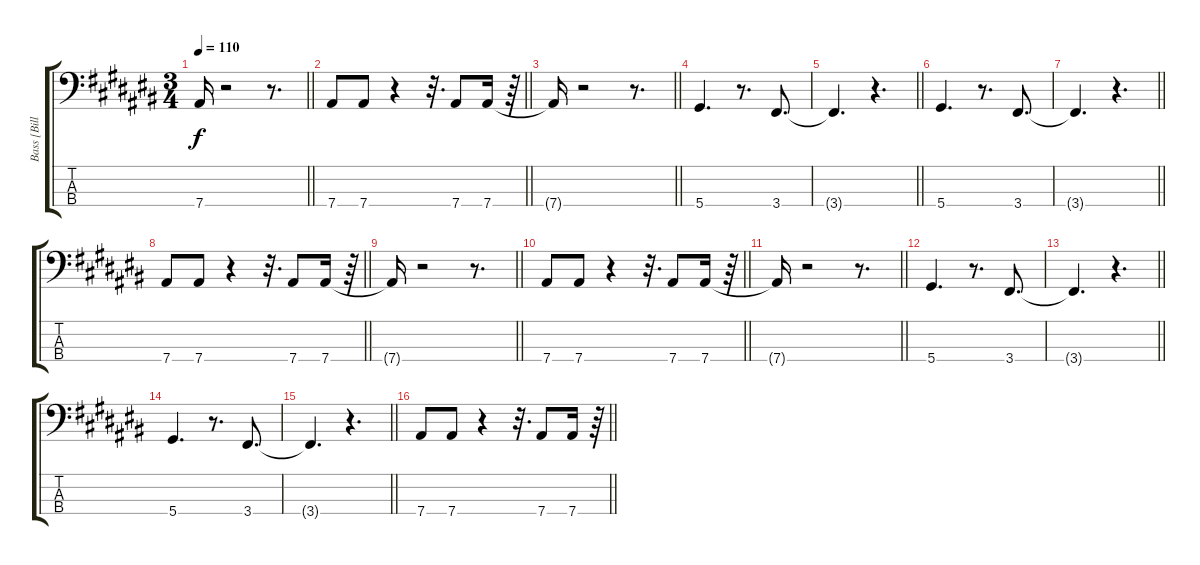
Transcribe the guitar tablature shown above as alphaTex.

\track ("Bass [Bill Laswell]" "Bass [Bill") {instrument acousticbass}
\staff {score tabs}
\tuning (Gb2 Db2 Ab1 Eb1) {hide}
\ts (3 4)
\tempo 110
\clef f4
\barLineRight lightlight
\ks c#
7.4{t}.16{dy f} r.2 r.8{d} |
\barLineRight lightlight
7.4.8 7.4.8 r.4 r.32{d} 7.4.8 7.4.16 r.64 |
\section ("" "")
\barLineRight lightlight
7.4{t}.16 r.2 r.8{d} |
5.4.4{d} r.8{d} 3.4.8{d} |
\barLineRight lightlight
3.4{t}.4{d} r.4{d} |
5.4.4{d} r.8{d} 3.4.8{d} |
\barLineRight lightlight
3.4{t}.4{d} r.4{d} |
\barLineRight lightlight
7.4.8 7.4.8 r.4 r.32{d} 7.4.8 7.4.16 r.64 |
\barLineRight lightlight
7.4{t}.16 r.2 r.8{d} |
\barLineRight lightlight
7.4.8 7.4.8 r.4 r.32{d} 7.4.8 7.4.16 r.64 |
\section ("" "")
\barLineRight lightlight
7.4{t}.16 r.2 r.8{d} |
5.4.4{d} r.8{d} 3.4.8{d} |
\barLineRight lightlight
3.4{t}.4{d} r.4{d} |
5.4.4{d} r.8{d} 3.4.8{d} |
\barLineRight lightlight
3.4{t}.4{d} r.4{d} |
\barLineRight lightlight
7.4.8 7.4.8 r.4 r.32{d} 7.4.8 7.4.16 r.64
